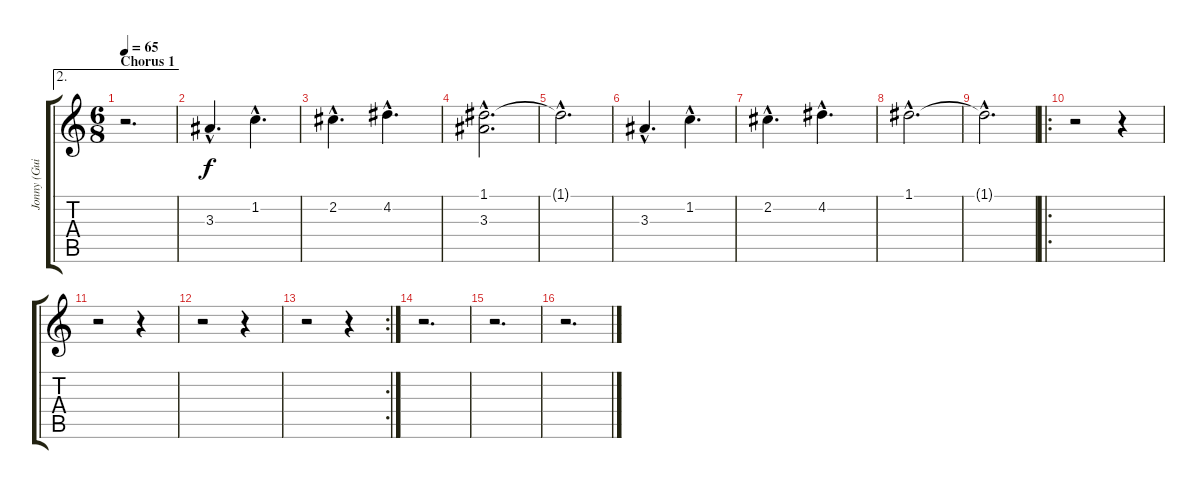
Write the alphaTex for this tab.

\track ("Jonny (Guitar 2)" "Jonny (Gui") {instrument electricguitarjazz}
\staff {score tabs}
\tuning (D4 B3 G3 D3 A2 E2) {hide}
\ae 2
\ts (6 8)
\section ("" "Chorus 1 ")
\tempo 65
\clef g2
\ks c
r.2{d dy f} |
3.3{hac}.4{d} 1.2{hac}.4{d} |
2.2{hac}.4{d} 4.2{hac}.4{d} |
(1.1{hac} 3.3{hac}).2{d} |
1.1{hac t}.2{d} |
3.3{hac}.4{d} 1.2{hac}.4{d} |
2.2{hac}.4{d} 4.2{hac}.4{d} |
1.1{hac}.2{d} |
1.1{hac t}.2{d} |
\ro
r.2 r.4 |
r.2 r.4 |
r.2 r.4 |
\rc 2
r.2 r.4 |
r.2{d} |
r.2{d} |
r.2{d}
